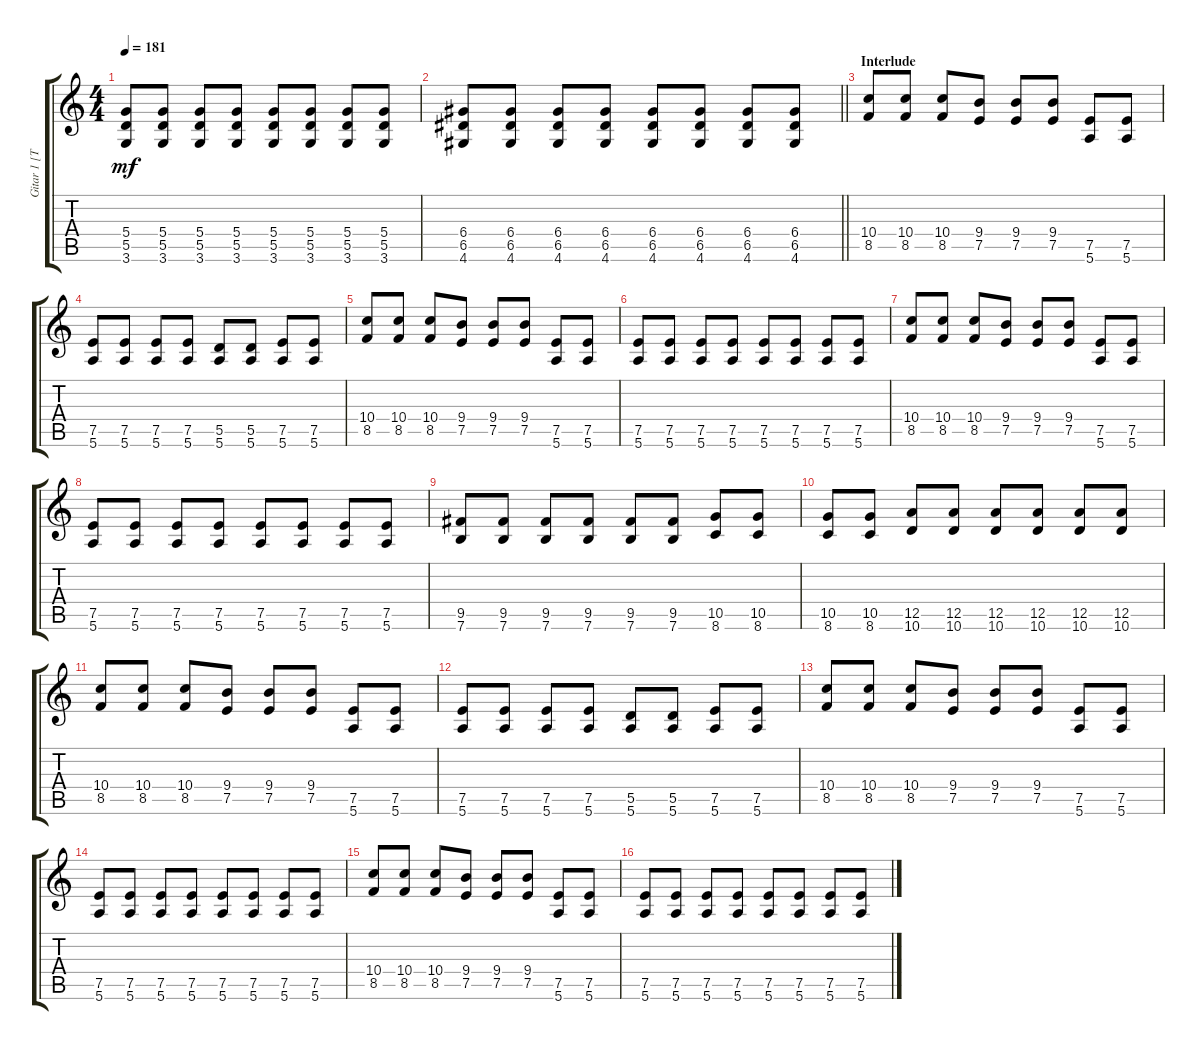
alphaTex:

\track ("Gitar 1 [Toru]" "Gitar 1 [T") {instrument overdrivenguitar}
\staff {score tabs}
\tuning (E4 B3 G3 D3 A2 E2) {hide}
\ts (4 4)
\tempo 181
\clef g2
\ks c
(5.4 5.5 3.6).8{dy mf} (5.4 5.5 3.6).8 (5.4 5.5 3.6).8 (5.4 5.5 3.6).8 (5.4 5.5 3.6).8 (5.4 5.5 3.6).8 (5.4 5.5 3.6).8 (5.4 5.5 3.6).8 |
\barLineRight lightlight
(6.4 6.5 4.6).8 (6.4 6.5 4.6).8 (6.4 6.5 4.6).8 (6.4 6.5 4.6).8 (6.4 6.5 4.6).8 (6.4 6.5 4.6).8 (6.4 6.5 4.6).8 (6.4 6.5 4.6).8 |
\section ("" "Interlude")
(10.4 8.5).8 (10.4 8.5).8 (10.4 8.5).8 (9.4 7.5).8 (9.4 7.5).8 (9.4 7.5).8 (7.5 5.6).8 (7.5 5.6).8 |
(7.5 5.6).8 (7.5 5.6).8 (7.5 5.6).8 (7.5 5.6).8 (5.5 5.6).8 (5.5 5.6).8 (7.5 5.6).8 (7.5 5.6).8 |
(10.4 8.5).8 (10.4 8.5).8 (10.4 8.5).8 (9.4 7.5).8 (9.4 7.5).8 (9.4 7.5).8 (7.5 5.6).8 (7.5 5.6).8 |
(7.5 5.6).8 (7.5 5.6).8 (7.5 5.6).8 (7.5 5.6).8 (7.5 5.6).8 (7.5 5.6).8 (7.5 5.6).8 (7.5 5.6).8 |
(10.4 8.5).8 (10.4 8.5).8 (10.4 8.5).8 (9.4 7.5).8 (9.4 7.5).8 (9.4 7.5).8 (7.5 5.6).8 (7.5 5.6).8 |
(7.5 5.6).8 (7.5 5.6).8 (7.5 5.6).8 (7.5 5.6).8 (7.5 5.6).8 (7.5 5.6).8 (7.5 5.6).8 (7.5 5.6).8 |
(9.5 7.6).8 (9.5 7.6).8 (9.5 7.6).8 (9.5 7.6).8 (9.5 7.6).8 (9.5 7.6).8 (10.5 8.6).8 (10.5 8.6).8 |
(10.5 8.6).8 (10.5 8.6).8 (12.5 10.6).8 (12.5 10.6).8 (12.5 10.6).8 (12.5 10.6).8 (12.5 10.6).8 (12.5 10.6).8 |
(10.4 8.5).8 (10.4 8.5).8 (10.4 8.5).8 (9.4 7.5).8 (9.4 7.5).8 (9.4 7.5).8 (7.5 5.6).8 (7.5 5.6).8 |
(7.5 5.6).8 (7.5 5.6).8 (7.5 5.6).8 (7.5 5.6).8 (5.5 5.6).8 (5.5 5.6).8 (7.5 5.6).8 (7.5 5.6).8 |
(10.4 8.5).8 (10.4 8.5).8 (10.4 8.5).8 (9.4 7.5).8 (9.4 7.5).8 (9.4 7.5).8 (7.5 5.6).8 (7.5 5.6).8 |
(7.5 5.6).8 (7.5 5.6).8 (7.5 5.6).8 (7.5 5.6).8 (7.5 5.6).8 (7.5 5.6).8 (7.5 5.6).8 (7.5 5.6).8 |
(10.4 8.5).8 (10.4 8.5).8 (10.4 8.5).8 (9.4 7.5).8 (9.4 7.5).8 (9.4 7.5).8 (7.5 5.6).8 (7.5 5.6).8 |
(7.5 5.6).8 (7.5 5.6).8 (7.5 5.6).8 (7.5 5.6).8 (7.5 5.6).8 (7.5 5.6).8 (7.5 5.6).8 (7.5 5.6).8
